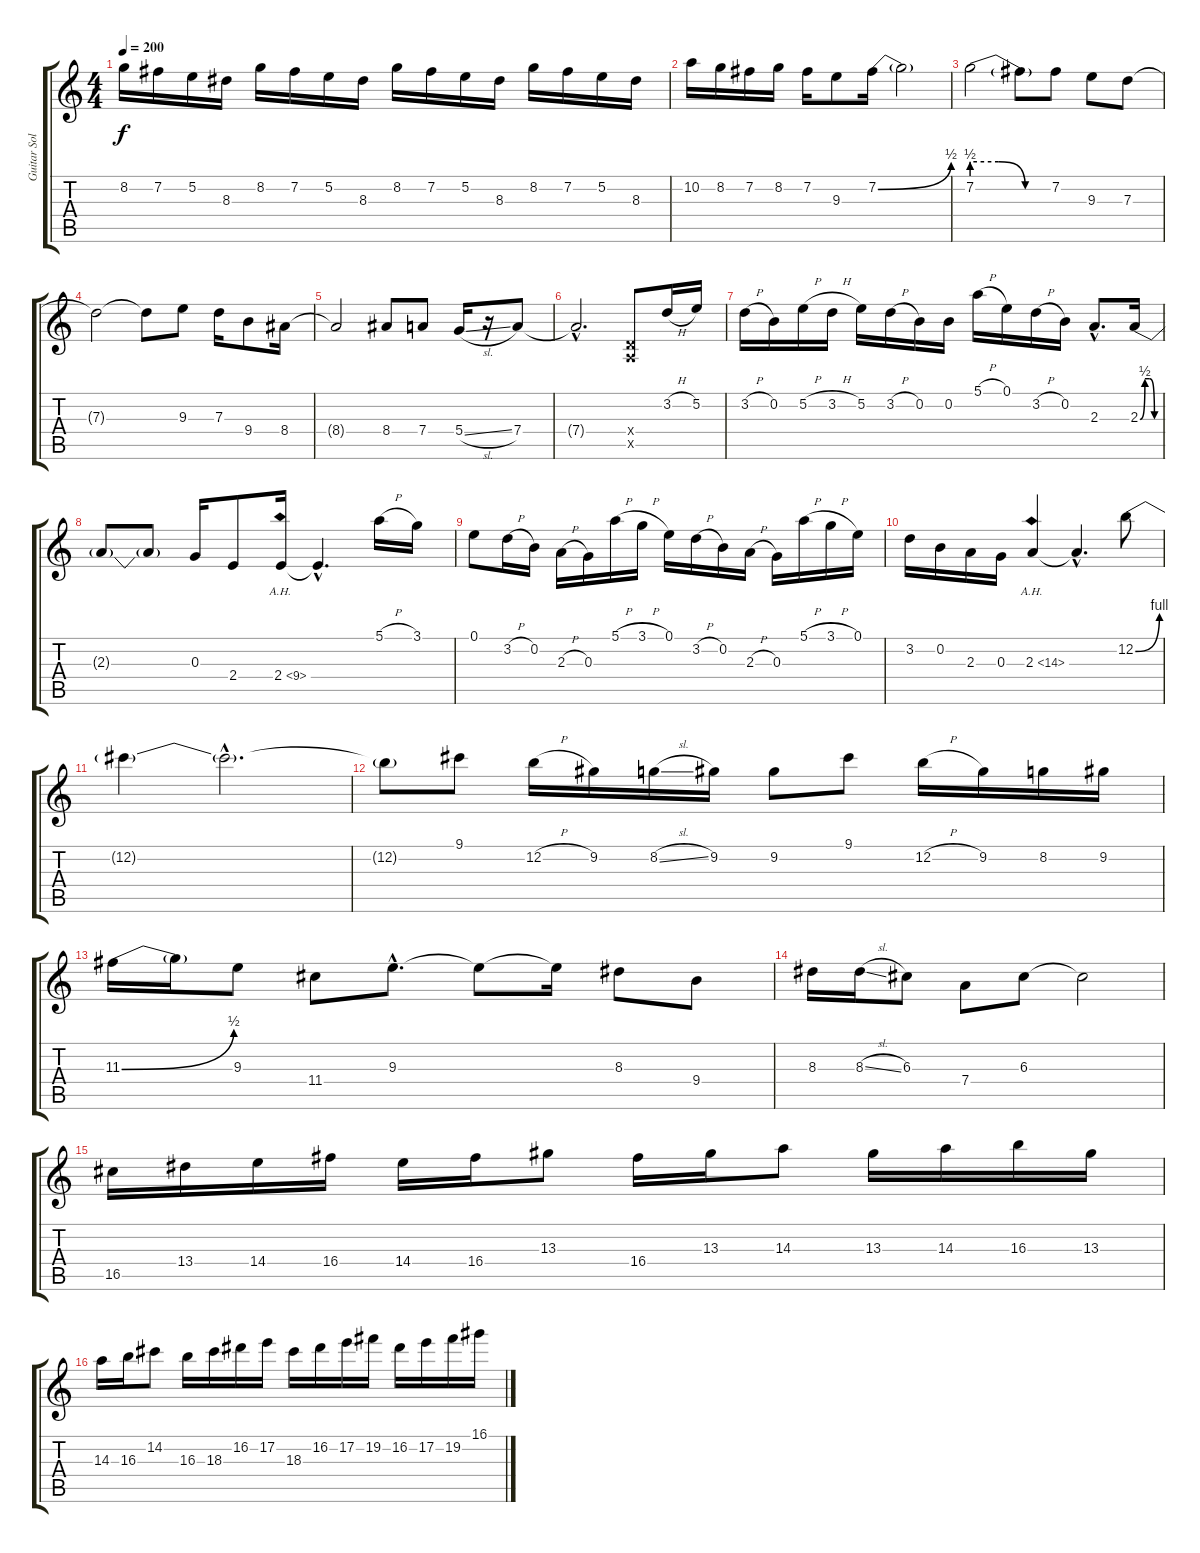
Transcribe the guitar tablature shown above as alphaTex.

\track ("Guitar Solo" "Guitar Sol") {instrument distortionguitar}
\staff {score tabs}
\tuning (E4 B3 G3 D3 A2 E2) {hide}
\ts (4 4)
\tempo 200
\clef g2
\ks c
8.2.16{dy f} 7.2.16 5.2.16 8.3.16 8.2.16 7.2.16 5.2.16 8.3.16 8.2.16 7.2.16 5.2.16 8.3.16 8.2.16 7.2.16 5.2.16 8.3.16 |
10.2.16 8.2.16 7.2.16 8.2.16 7.2.16 9.3.8 7.2{be (bend 0 0 60 2)}.16 7.2{t}.2 |
7.2{be (custom 0 2 20 2 40 0 60 0)}.2 7.2{t}.8 7.2.8 9.3.8 7.3.8 |
7.3{t}.2 7.3{t}.8 9.3.8 7.3.16 9.4.8 8.4.16 |
8.4{t}.2 8.4.8 7.4.8 5.4{sl}.16 r.16 7.4.8 |
7.4{hac t}.2{d} (0.4{x} 0.5{x}).8 3.2{h}.16 5.2.16 |
3.2{h}.16 0.2.16 5.2{h}.16 3.2{h}.16 5.2.16 3.2{h}.16 0.2.16 0.2.16 5.1{h}.16 0.1.16 3.2{h}.16 0.2.16 2.3{hac}.8{d} 2.3{be (custom 0 0 15 2 30 2 45 0 60 0)}.16 |
2.3{t}.8 2.3{t}.8 0.3.16 2.4.8 2.4{ah 7}.16 2.4{hac t}.4{d} 5.1{h}.16 3.1.16 |
0.1.8 3.2{h}.16 0.2.16 2.3{h}.16 0.3.16 5.1{h}.16 3.1{h}.16 0.1.16 3.2{h}.16 0.2.16 2.3{h}.16 0.3.16 5.1{h}.16 3.1{h}.16 0.1.16 |
3.2.16 0.2.16 2.3.16 0.3.16 2.3{ah 12}.4 2.3{hac t}.4{d} 12.2{be (bend 0 0 60 4)}.8 |
12.2{t}.4 12.2{hac t}.2{d} |
12.2{t}.8 9.1.8 12.2{h}.16 9.2.16 8.2{sl}.16 9.2.16 9.2.8 9.1.8 12.2{h}.16 9.2.16 8.2.16 9.2.16 |
11.3{be (bend 0 0 60 2)}.16 11.3{t}.16 9.3.8 11.4.8 9.3{hac}.8{d} 9.3{t}.8 9.3{t}.16 8.3.8 9.4.8 |
8.3.16 8.3{sl}.16 6.3.8 7.4.8 6.3.8 6.3{t}.2 |
16.5.16 13.4.16 14.4.16 16.4.16 14.4.16 16.4.16 13.3.8 16.4.16 13.3.16 14.3.8 13.3.16 14.3.16 16.3.16 13.3.16 |
14.3.16 16.3.16 14.2.8 16.3.16 18.3.16 16.2.16 17.2.16 18.3.16 16.2.16 17.2.16 19.2.16 16.2.16 17.2.16 19.2.16 16.1.16
